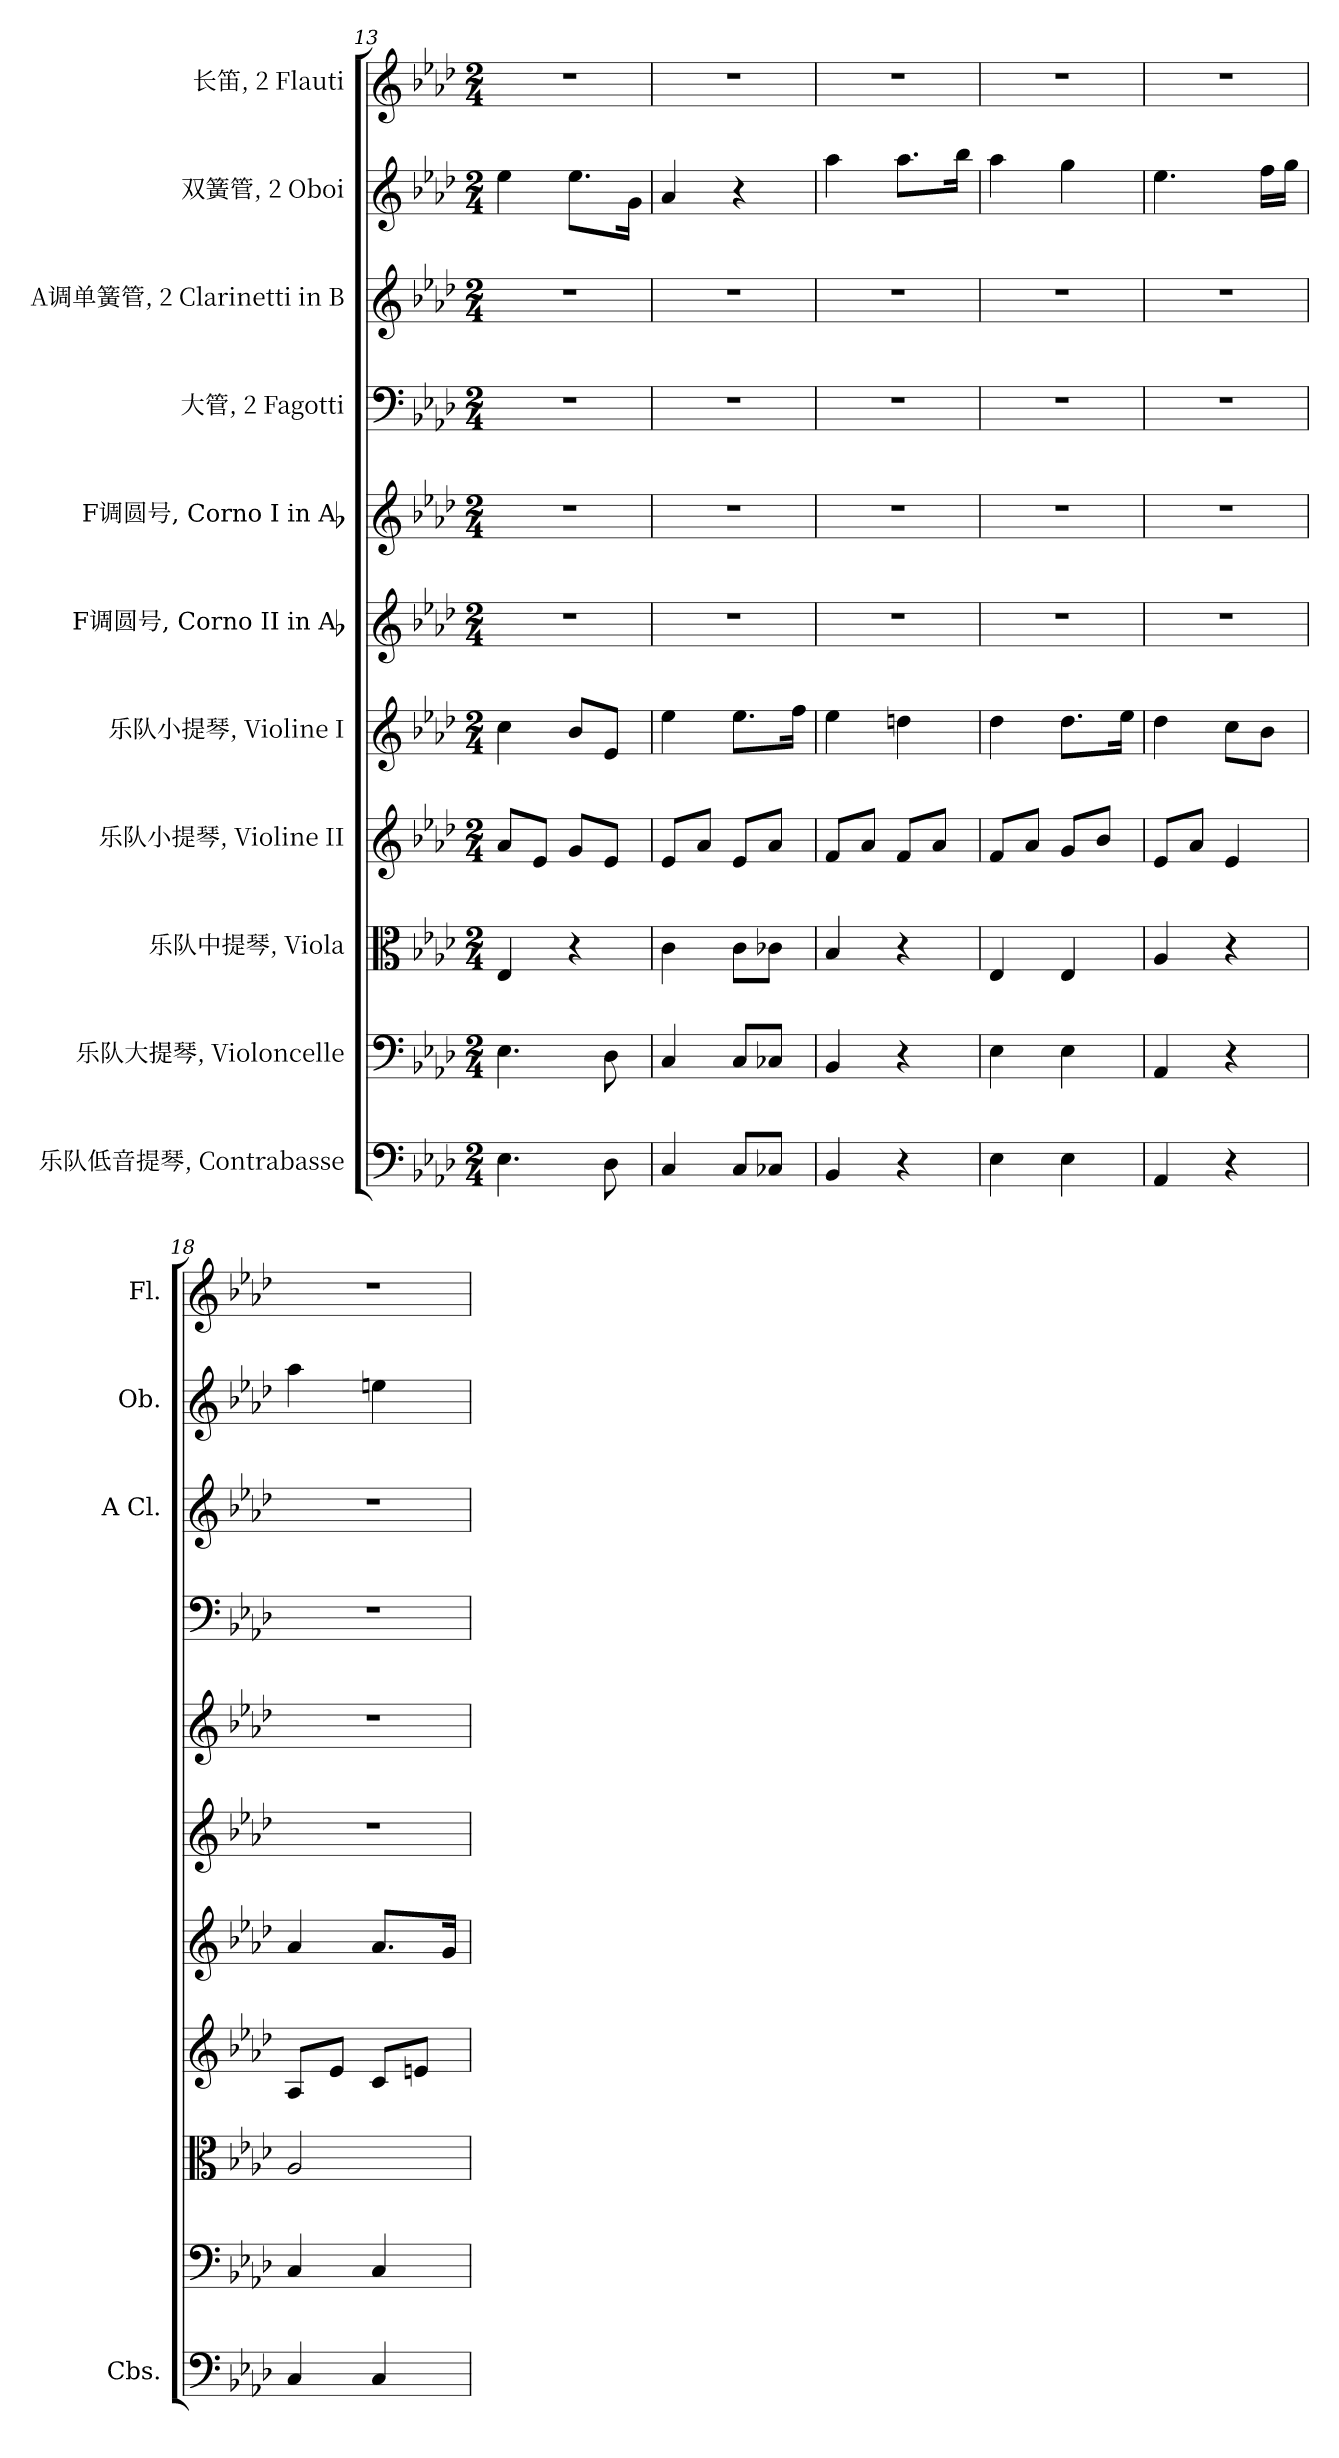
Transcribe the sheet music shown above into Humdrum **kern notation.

**kern	**kern	**kern	**kern	**kern	**kern	**kern	**kern	**kern	**kern	**kern
*part11	*part10	*part9	*part8	*part7	*part6	*part5	*part4	*part3	*part2	*part1
*staff11	*staff10	*staff9	*staff8	*staff7	*staff6	*staff5	*staff4	*staff3	*staff2	*staff1
*I"乐队低音提琴, Contrabasse	*I"乐队大提琴, Violoncelle	*I"乐队中提琴, Viola	*I"乐队小提琴, Violine II	*I"乐队小提琴, Violine I	*I"F调圆号, Corno II in Ab	*I"F调圆号, Corno I in Ab	*I"大管, 2 Fagotti	*I"A调单簧管, 2 Clarinetti in B	*I"双簧管, 2 Oboi	*I"长笛, 2 Flauti
*I'Cbs.	*	*	*	*	*	*	*	*I'A Cl.	*I'Ob.	*I'Fl.
*clefF4	*clefF4	*clefC3	*clefG2	*clefG2	*clefG2	*clefG2	*clefF4	*clefG2	*clefG2	*clefG2
*ITrd7c12	*	*	*	*	*ITrd4c7	*ITrd4c7	*	*ITrd2c3	*	*
*k[b-e-a-d-]	*k[b-e-a-d-]	*k[b-e-a-d-]	*k[b-e-a-d-]	*k[b-e-a-d-]	*k[b-e-a-d-g-]	*k[b-e-a-d-g-]	*k[b-e-a-d-]	*k[b-]	*k[b-e-a-d-]	*k[b-e-a-d-]
*M2/4	*M2/4	*M2/4	*M2/4	*M2/4	*M2/4	*M2/4	*M2/4	*M2/4	*M2/4	*M2/4
*MM60	*MM60	*MM60	*MM60	*MM60	*MM60	*MM60	*MM60	*MM60	*MM60	*MM60
=13	=13	=13	=13	=13	=13	=13	=13	=13	=13	=13
4.EE-\	4.E-\	4E-/	8a-/L	4cc\	2r	2r	2r	2r	4ee-\	2r
.	.	.	8e-/J	.	.	.	.	.	.	.
.	.	4r	8g/L	8b-/L	.	.	.	.	8.ee-\L	.
8DD-\	8D-\	.	8e-/J	8e-/J	.	.	.	.	.	.
.	.	.	.	.	.	.	.	.	16g\Jk	.
!!LO:PB:g=z
=14	=14	=14	=14	=14	=14	=14	=14	=14	=14	=14
*	*	*	*	*	*	*	*	*	*	*MM60
4CC/	4C/	4c\	8e-/L	4ee-\	2r	2r	2r	2r	4a-/	2r
.	.	.	8a-/J	.	.	.	.	.	.	.
8CC/L	8C/L	8c\L	8e-/L	8.ee-\L	.	.	.	.	4r	.
8CC-X/J	8C-X/J	8c-X\J	8a-/J	.	.	.	.	.	.	.
.	.	.	.	16ff\Jk	.	.	.	.	.	.
=15	=15	=15	=15	=15	=15	=15	=15	=15	=15	=15
*	*	*	*	*	*	*	*	*	*	*MM60
4BBB-/	4BB-/	4B-/	8f/L	4ee-\	2r	2r	2r	2r	4aa-\	2r
.	.	.	8a-/J	.	.	.	.	.	.	.
4r	4r	4r	8f/L	4ddn\	.	.	.	.	8.aa-\L	.
.	.	.	8a-/J	.	.	.	.	.	.	.
.	.	.	.	.	.	.	.	.	16bb-\Jk	.
=16	=16	=16	=16	=16	=16	=16	=16	=16	=16	=16
*	*	*	*	*	*	*	*	*	*	*MM60
4EE-\	4E-\	4E-/	8f/L	4dd-\	2r	2r	2r	2r	4aa-\	2r
.	.	.	8a-/J	.	.	.	.	.	.	.
4EE-\	4E-\	4E-/	8g/L	8.dd-\L	.	.	.	.	4gg\	.
.	.	.	8b-/J	.	.	.	.	.	.	.
.	.	.	.	16ee-\Jk	.	.	.	.	.	.
=17	=17	=17	=17	=17	=17	=17	=17	=17	=17	=17
*	*	*	*	*	*	*	*	*	*	*MM60
4AAA-/	4AA-/	4A-/	8e-/L	4dd-\	2r	2r	2r	2r	4.ee-\	2r
.	.	.	8a-/J	.	.	.	.	.	.	.
4r	4r	4r	4e-/	8cc\L	.	.	.	.	.	.
.	.	.	.	8b-\J	.	.	.	.	16ff\LL	.
.	.	.	.	.	.	.	.	.	16gg\JJ	.
=18	=18	=18	=18	=18	=18	=18	=18	=18	=18	=18
*	*	*	*	*	*	*	*	*	*	*MM60
4CC/	4C/	2A-/	8A-/L	4a-/	2r	2r	2r	2r	4aa-\	2r
.	.	.	8e-/J	.	.	.	.	.	.	.
4CC/	4C/	.	8c/L	8.a-/L	.	.	.	.	4een\	.
.	.	.	8en/J	.	.	.	.	.	.	.
.	.	.	.	16g/Jk	.	.	.	.	.	.
=	=	=	=	=	=	=	=	=	=	=
*-	*-	*-	*-	*-	*-	*-	*-	*-	*-	*-
